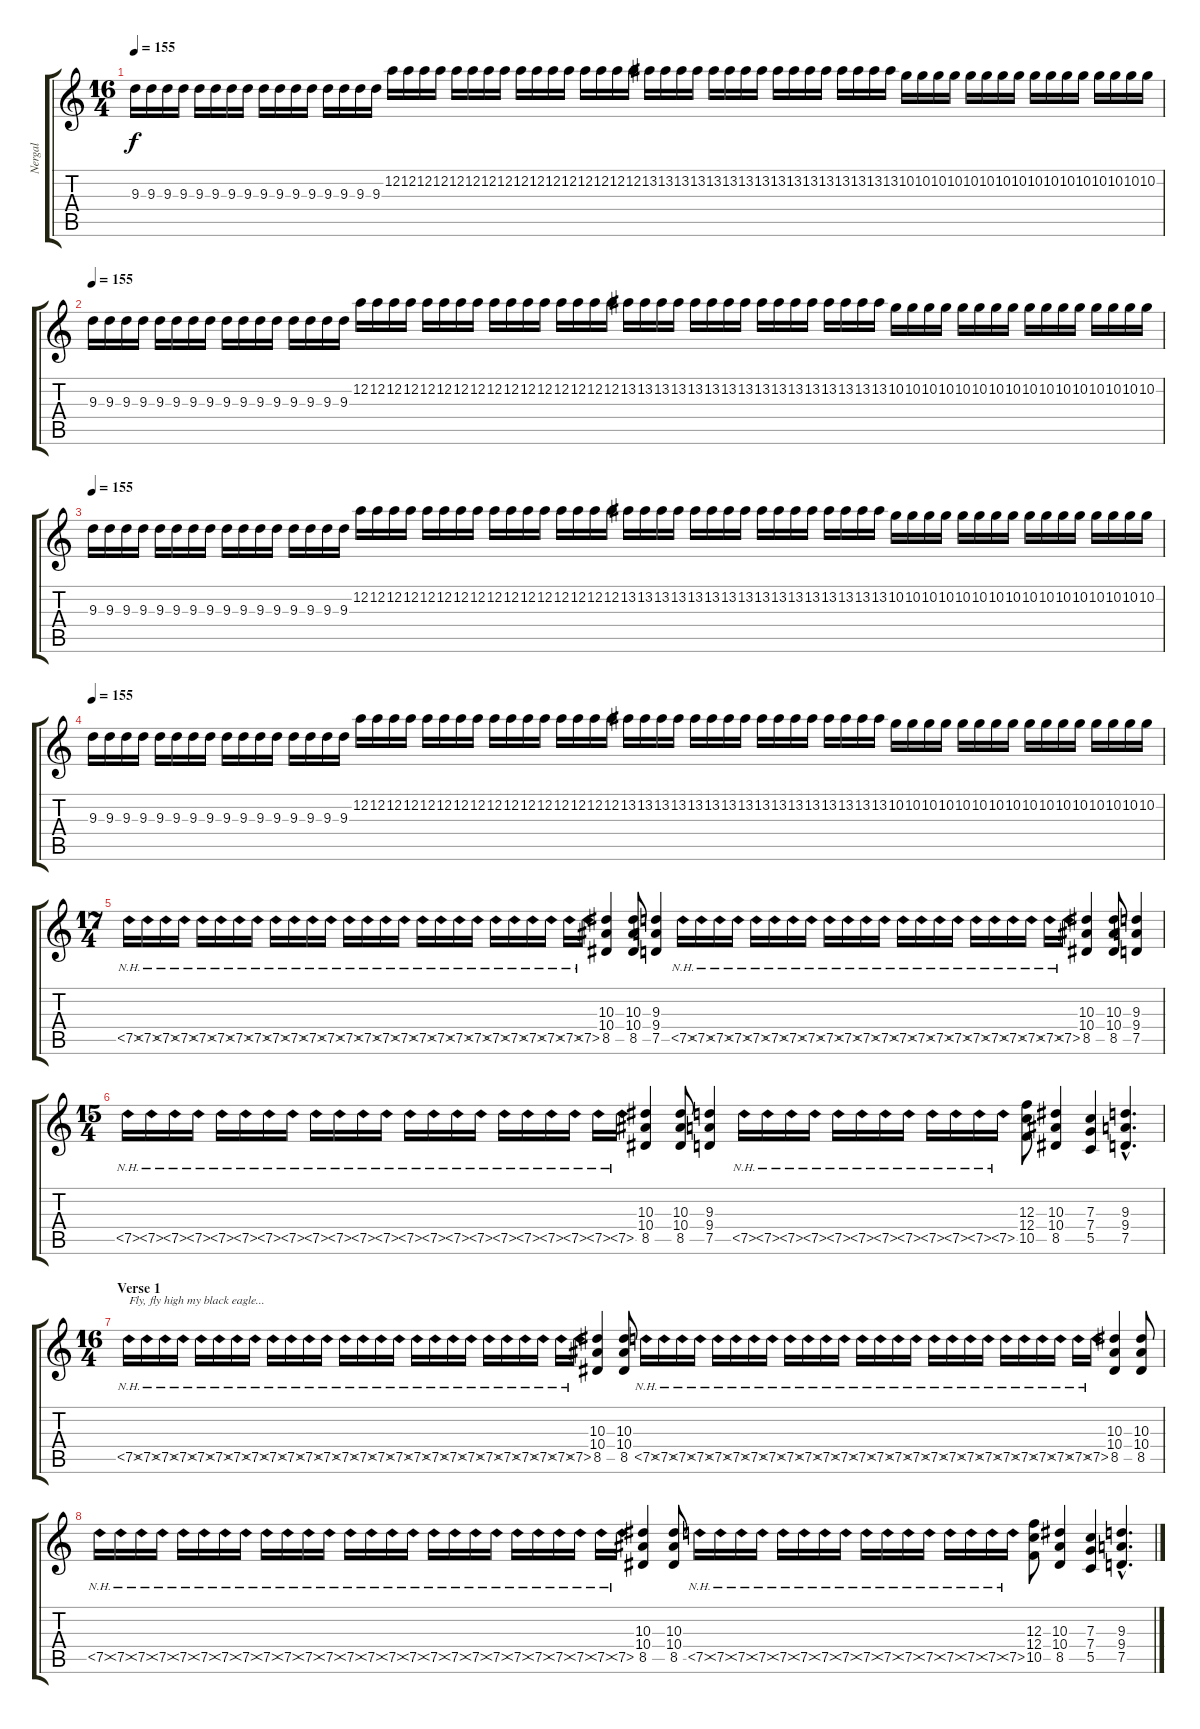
\track ("Nergal" "Nergal") {instrument distortionguitar}
\staff {score tabs}
\tuning (D4 A3 F3 C3 G2 D2) {hide}
\ts (16 4)
\tempo 155
\clef g2
\ks c
9.3.16{dy f} 9.3.16 9.3.16 9.3.16 9.3.16 9.3.16 9.3.16 9.3.16 9.3.16 9.3.16 9.3.16 9.3.16 9.3.16 9.3.16 9.3.16 9.3.16 12.2.16 12.2.16 12.2.16 12.2.16 12.2.16 12.2.16 12.2.16 12.2.16 12.2.16 12.2.16 12.2.16 12.2.16 12.2.16 12.2.16 12.2.16 12.2.16 13.2.16 13.2.16 13.2.16 13.2.16 13.2.16 13.2.16 13.2.16 13.2.16 13.2.16 13.2.16 13.2.16 13.2.16 13.2.16 13.2.16 13.2.16 13.2.16 10.2.16 10.2.16 10.2.16 10.2.16 10.2.16 10.2.16 10.2.16 10.2.16 10.2.16 10.2.16 10.2.16 10.2.16 10.2.16 10.2.16 10.2.16 10.2.16 |
\tempo 155
9.3.16 9.3.16 9.3.16 9.3.16 9.3.16 9.3.16 9.3.16 9.3.16 9.3.16 9.3.16 9.3.16 9.3.16 9.3.16 9.3.16 9.3.16 9.3.16 12.2.16 12.2.16 12.2.16 12.2.16 12.2.16 12.2.16 12.2.16 12.2.16 12.2.16 12.2.16 12.2.16 12.2.16 12.2.16 12.2.16 12.2.16 12.2.16 13.2.16 13.2.16 13.2.16 13.2.16 13.2.16 13.2.16 13.2.16 13.2.16 13.2.16 13.2.16 13.2.16 13.2.16 13.2.16 13.2.16 13.2.16 13.2.16 10.2.16 10.2.16 10.2.16 10.2.16 10.2.16 10.2.16 10.2.16 10.2.16 10.2.16 10.2.16 10.2.16 10.2.16 10.2.16 10.2.16 10.2.16 10.2.16 |
\tempo 155
9.3.16 9.3.16 9.3.16 9.3.16 9.3.16 9.3.16 9.3.16 9.3.16 9.3.16 9.3.16 9.3.16 9.3.16 9.3.16 9.3.16 9.3.16 9.3.16 12.2.16 12.2.16 12.2.16 12.2.16 12.2.16 12.2.16 12.2.16 12.2.16 12.2.16 12.2.16 12.2.16 12.2.16 12.2.16 12.2.16 12.2.16 12.2.16 13.2.16 13.2.16 13.2.16 13.2.16 13.2.16 13.2.16 13.2.16 13.2.16 13.2.16 13.2.16 13.2.16 13.2.16 13.2.16 13.2.16 13.2.16 13.2.16 10.2.16 10.2.16 10.2.16 10.2.16 10.2.16 10.2.16 10.2.16 10.2.16 10.2.16 10.2.16 10.2.16 10.2.16 10.2.16 10.2.16 10.2.16 10.2.16 |
\tempo 155
9.3.16 9.3.16 9.3.16 9.3.16 9.3.16 9.3.16 9.3.16 9.3.16 9.3.16 9.3.16 9.3.16 9.3.16 9.3.16 9.3.16 9.3.16 9.3.16 12.2.16 12.2.16 12.2.16 12.2.16 12.2.16 12.2.16 12.2.16 12.2.16 12.2.16 12.2.16 12.2.16 12.2.16 12.2.16 12.2.16 12.2.16 12.2.16 13.2.16 13.2.16 13.2.16 13.2.16 13.2.16 13.2.16 13.2.16 13.2.16 13.2.16 13.2.16 13.2.16 13.2.16 13.2.16 13.2.16 13.2.16 13.2.16 10.2.16 10.2.16 10.2.16 10.2.16 10.2.16 10.2.16 10.2.16 10.2.16 10.2.16 10.2.16 10.2.16 10.2.16 10.2.16 10.2.16 10.2.16 10.2.16 |
\ts (17 4)
7.5{nh}.16 7.5{nh}.16 7.5{nh}.16 7.5{nh}.16 7.5{nh}.16 7.5{nh}.16 7.5{nh}.16 7.5{nh}.16 7.5{nh}.16 7.5{nh}.16 7.5{nh}.16 7.5{nh}.16 7.5{nh}.16 7.5{nh}.16 7.5{nh}.16 7.5{nh}.16 7.5{nh}.16 7.5{nh}.16 7.5{nh}.16 7.5{nh}.16 7.5{nh}.16 7.5{nh}.16 7.5{nh}.16 7.5{nh}.16 7.5{nh}.16 7.5{nh}.16 (10.3 10.4 8.5).4 (10.3 10.4 8.5).8 (9.3 9.4 7.5).4 7.5{nh}.16 7.5{nh}.16 7.5{nh}.16 7.5{nh}.16 7.5{nh}.16 7.5{nh}.16 7.5{nh}.16 7.5{nh}.16 7.5{nh}.16 7.5{nh}.16 7.5{nh}.16 7.5{nh}.16 7.5{nh}.16 7.5{nh}.16 7.5{nh}.16 7.5{nh}.16 7.5{nh}.16 7.5{nh}.16 7.5{nh}.16 7.5{nh}.16 7.5{nh}.16 7.5{nh}.16 (10.3 10.4 8.5).4 (10.3 10.4 8.5).8 (9.3 9.4 7.5).4 |
\ts (15 4)
7.5{nh}.16 7.5{nh}.16 7.5{nh}.16 7.5{nh}.16 7.5{nh}.16 7.5{nh}.16 7.5{nh}.16 7.5{nh}.16 7.5{nh}.16 7.5{nh}.16 7.5{nh}.16 7.5{nh}.16 7.5{nh}.16 7.5{nh}.16 7.5{nh}.16 7.5{nh}.16 7.5{nh}.16 7.5{nh}.16 7.5{nh}.16 7.5{nh}.16 7.5{nh}.16 7.5{nh}.16 (10.3 10.4 8.5).4 (10.3 10.4 8.5).8 (9.3 9.4 7.5).4 7.5{nh}.16 7.5{nh}.16 7.5{nh}.16 7.5{nh}.16 7.5{nh}.16 7.5{nh}.16 7.5{nh}.16 7.5{nh}.16 7.5{nh}.16 7.5{nh}.16 7.5{nh}.16 7.5{nh}.16 (12.3 12.4 10.5).8 (10.3 10.4 8.5).4 (7.3 7.4 5.5).4 (9.3{hac} 9.4{hac} 7.5{hac}).4{d} |
\ts (16 4)
\section ("" "Verse 1")
7.5{nh}.16{txt "Fly, fly high my black eagle..."} 7.5{nh}.16 7.5{nh}.16 7.5{nh}.16 7.5{nh}.16 7.5{nh}.16 7.5{nh}.16 7.5{nh}.16 7.5{nh}.16 7.5{nh}.16 7.5{nh}.16 7.5{nh}.16 7.5{nh}.16 7.5{nh}.16 7.5{nh}.16 7.5{nh}.16 7.5{nh}.16 7.5{nh}.16 7.5{nh}.16 7.5{nh}.16 7.5{nh}.16 7.5{nh}.16 7.5{nh}.16 7.5{nh}.16 7.5{nh}.16 7.5{nh}.16 (10.3 10.4 8.5).4 (10.3 10.4 8.5).8 7.5{nh}.16 7.5{nh}.16 7.5{nh}.16 7.5{nh}.16 7.5{nh}.16 7.5{nh}.16 7.5{nh}.16 7.5{nh}.16 7.5{nh}.16 7.5{nh}.16 7.5{nh}.16 7.5{nh}.16 7.5{nh}.16 7.5{nh}.16 7.5{nh}.16 7.5{nh}.16 7.5{nh}.16 7.5{nh}.16 7.5{nh}.16 7.5{nh}.16 7.5{nh}.16 7.5{nh}.16 7.5{nh}.16 7.5{nh}.16 7.5{nh}.16 7.5{nh}.16 (10.3 10.4 8.5).4 (10.3 10.4 8.5).8 |
7.5{nh}.16 7.5{nh}.16 7.5{nh}.16 7.5{nh}.16 7.5{nh}.16 7.5{nh}.16 7.5{nh}.16 7.5{nh}.16 7.5{nh}.16 7.5{nh}.16 7.5{nh}.16 7.5{nh}.16 7.5{nh}.16 7.5{nh}.16 7.5{nh}.16 7.5{nh}.16 7.5{nh}.16 7.5{nh}.16 7.5{nh}.16 7.5{nh}.16 7.5{nh}.16 7.5{nh}.16 7.5{nh}.16 7.5{nh}.16 7.5{nh}.16 7.5{nh}.16 (10.3 10.4 8.5).4 (10.3 10.4 8.5).8 7.5{nh}.16 7.5{nh}.16 7.5{nh}.16 7.5{nh}.16 7.5{nh}.16 7.5{nh}.16 7.5{nh}.16 7.5{nh}.16 7.5{nh}.16 7.5{nh}.16 7.5{nh}.16 7.5{nh}.16 7.5{nh}.16 7.5{nh}.16 7.5{nh}.16 7.5{nh}.16 (12.3 12.4 10.5).8 (10.3 10.4 8.5).4 (7.3 7.4 5.5).4 (9.3{hac} 9.4{hac} 7.5{hac}).4{d}
